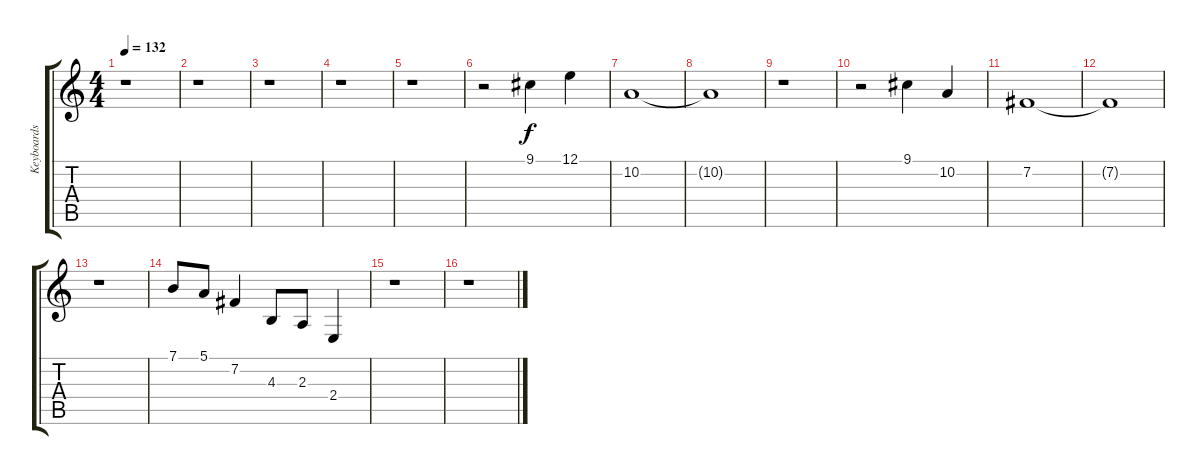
\track ("Keyboards 2" "Keyboards ") {instrument vibraphone}
\staff {score tabs}
\tuning (E4 B3 G3 D3 A2 E2) {hide}
\ts (4 4)
\tempo 132
\clef g2
\ks c
r.1{dy f instrument vibraphone} |
r.1 |
r.1 |
r.1 |
r.1 |
r.2 9.1.4 12.1.4 |
10.2.1 |
10.2{t}.1 |
r.1 |
r.2 9.1.4 10.2.4 |
7.2.1 |
7.2{t}.1 |
r.1 |
7.1.8 5.1.8 7.2.4 4.3.8 2.3.8 2.4.4 |
r.1 |
r.1
